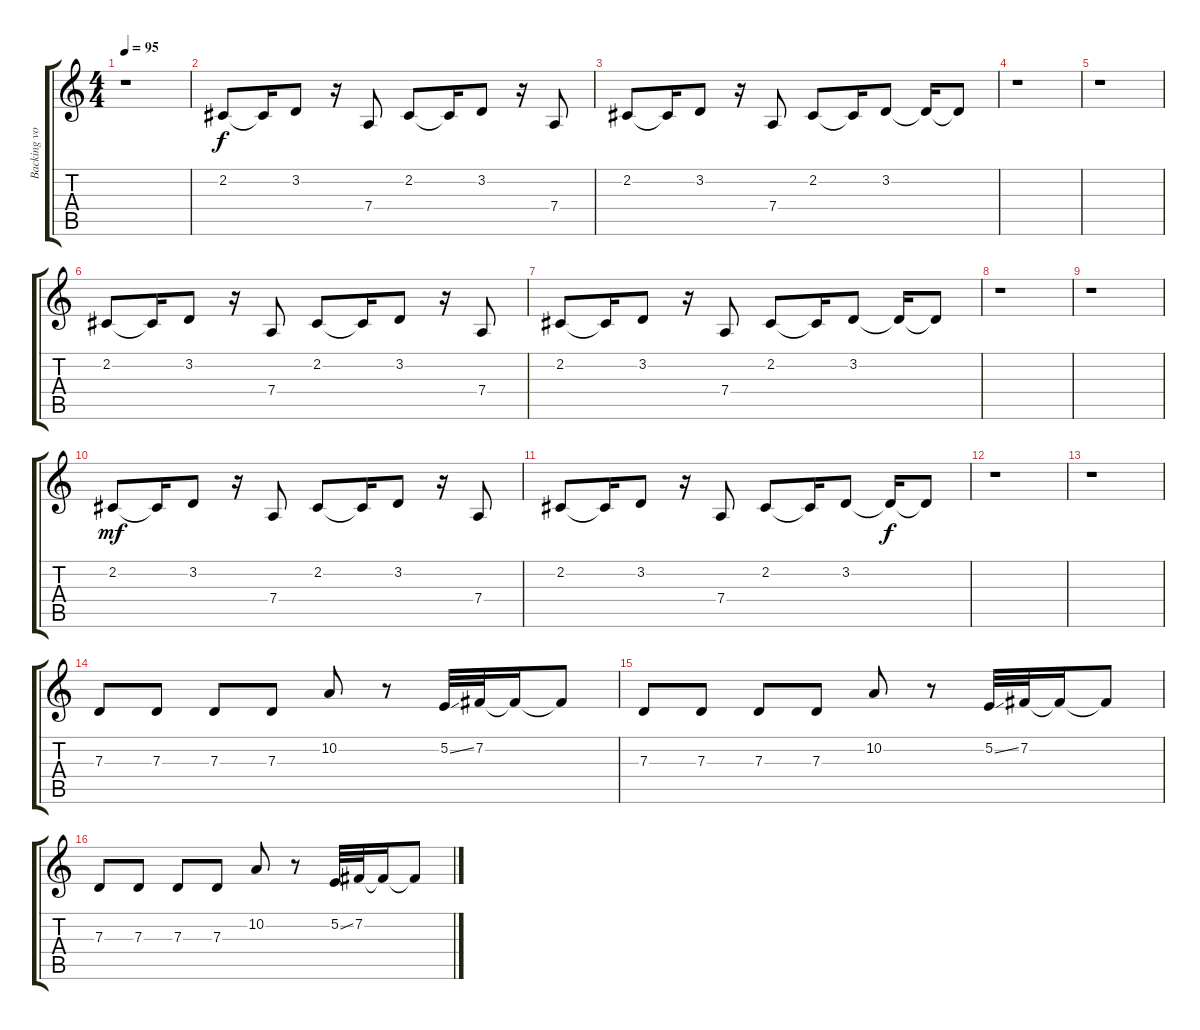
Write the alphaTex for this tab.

\track ("Backing vokal" "Backing vo") {instrument flute}
\staff {score tabs}
\tuning (E4 B3 G3 D3 A2 E2) {hide}
\ts (4 4)
\tempo 95
\clef g2
\ks c
r.1{dy f} |
2.2.8 2.2{t}.16 3.2.8 r.16 7.4.8 2.2.8 2.2{t}.16 3.2.8 r.16 7.4.8 |
2.2.8 2.2{t}.16 3.2.8 r.16 7.4.8 2.2.8 2.2{t}.16 3.2.8 3.2{t}.16 3.2{t}.8 |
r.1 |
r.1 |
2.2.8 2.2{t}.16 3.2.8 r.16 7.4.8 2.2.8 2.2{t}.16 3.2.8 r.16 7.4.8 |
2.2.8 2.2{t}.16 3.2.8 r.16 7.4.8 2.2.8 2.2{t}.16 3.2.8 3.2{t}.16 3.2{t}.8 |
r.1 |
r.1 |
2.2.8{dy mf} 2.2{t}.16 3.2.8 r.16 7.4.8 2.2.8 2.2{t}.16 3.2.8 r.16 7.4.8 |
2.2.8 2.2{t}.16 3.2.8 r.16 7.4.8 2.2.8 2.2{t}.16 3.2.8 3.2{t}.16{dy f} 3.2{t}.8 |
r.1 |
r.1 |
7.3.8 7.3.8 7.3.8 7.3.8 10.2.8 r.8 5.2{ss}.32 7.2.32 7.2{t}.16 7.2{t}.8 |
7.3.8 7.3.8 7.3.8 7.3.8 10.2.8 r.8 5.2{ss}.32 7.2.32 7.2{t}.16 7.2{t}.8 |
7.3.8 7.3.8 7.3.8 7.3.8 10.2.8 r.8 5.2{ss}.32 7.2.32 7.2{t}.16 7.2{t}.8
